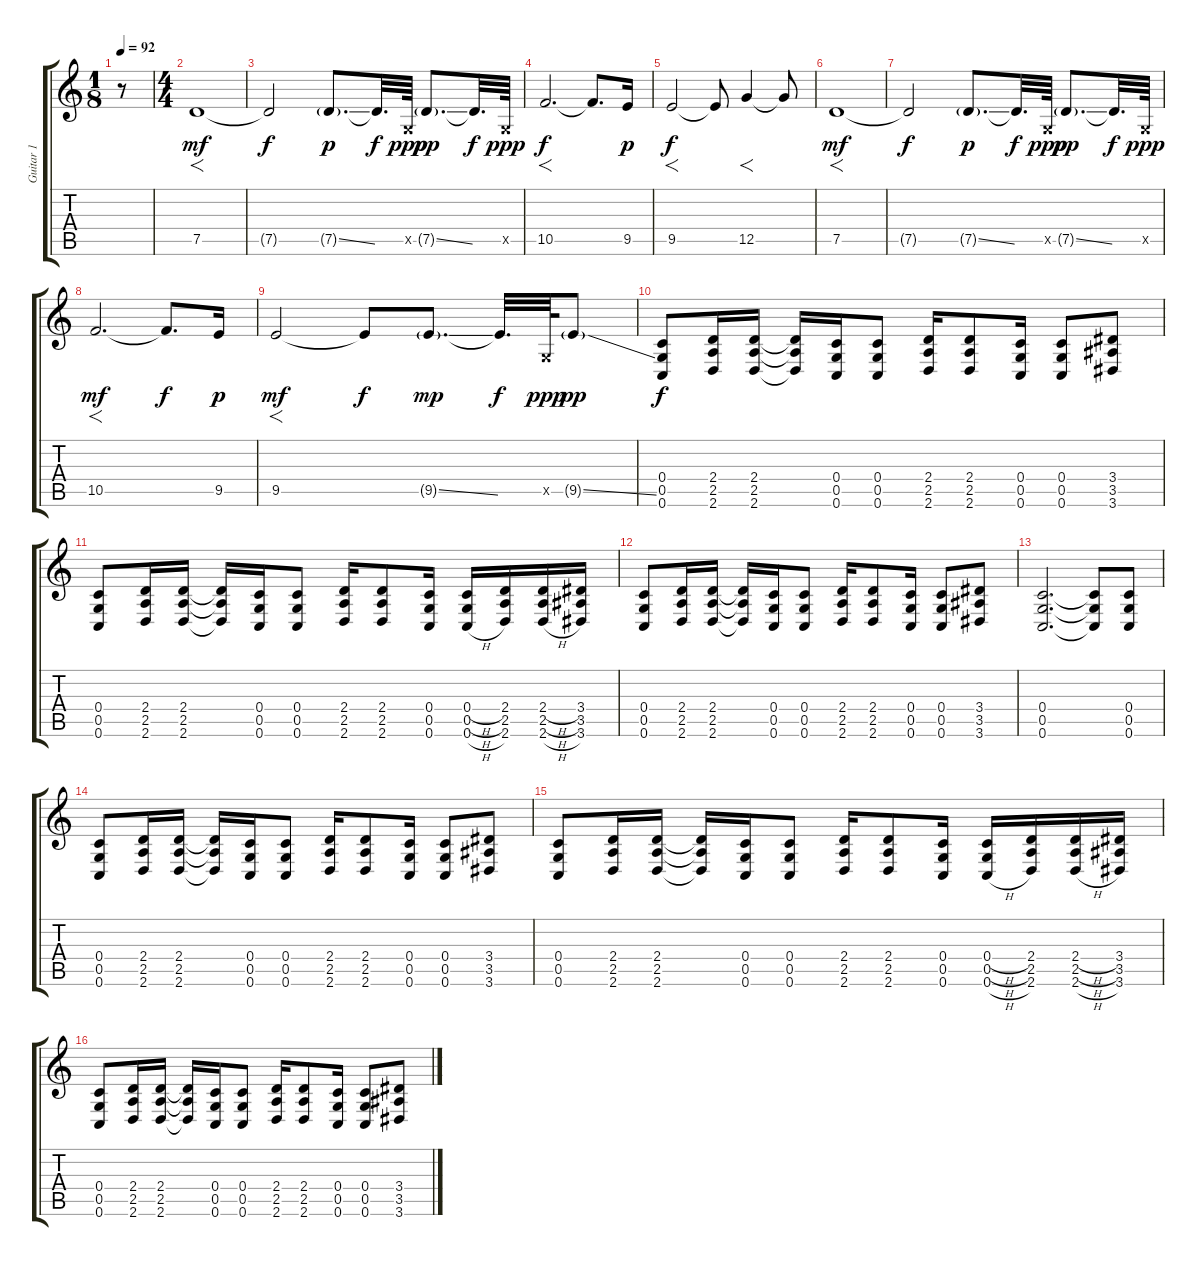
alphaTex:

\track ("Guitar 1" "Guitar 1") {instrument distortionguitar}
\staff {score tabs}
\tuning (D4 A3 F3 C3 G2 C2) {hide}
\ts (1 8)
\tempo 92
\clef g2
\ks c
r.8{dy mf instrument distortionguitar} |
\ts (4 4)
7.5.1{f} |
7.5{t}.2{dy f} 7.5{ss g}.8{d dy p} 7.5{t}.32{d dy f} 0.5{x}.64{dy ppp} 7.5{ss g}.8{d dy pp} 7.5{t}.32{d dy f} 0.5{x}.64{dy ppp} |
10.5.2{f d dy f} 10.5{t}.8{d} 9.5.16{dy p} |
9.5.2{f dy f} 9.5{t}.8 12.5.4{f} 12.5{t}.8 |
7.5.1{f dy mf} |
7.5{t}.2{dy f} 7.5{ss g}.8{d dy p} 7.5{t}.32{d dy f} 0.5{x}.64{dy ppp} 7.5{ss g}.8{d dy pp} 7.5{t}.32{d dy f} 0.5{x}.64{dy ppp} |
10.5.2{f d dy mf} 10.5{t}.8{d dy f} 9.5.16{dy p} |
9.5.2{f dy mf} 9.5{t}.8{dy f} 9.5{ss g}.8{d dy mp} 9.5{t}.32{d dy f} 0.5{x}.64{dy ppp} 9.5{ss g}.8{dy pp} |
(0.4 0.5 0.6).8{dy f} (2.4 2.5 2.6).16 (2.4 2.5 2.6).16 (2.4{t} 2.5{t} 2.6{t}).16 (0.4 0.5 0.6).16 (0.4 0.5 0.6).8 (2.4 2.5 2.6).16 (2.4 2.5 2.6).8 (0.4 0.5 0.6).16 (0.4 0.5 0.6).8 (3.4 3.5 3.6).8 |
(0.4 0.5 0.6).8 (2.4 2.5 2.6).16 (2.4 2.5 2.6).16 (2.4{t} 2.5{t} 2.6{t}).16 (0.4 0.5 0.6).16 (0.4 0.5 0.6).8 (2.4 2.5 2.6).16 (2.4 2.5 2.6).8 (0.4 0.5 0.6).16 (0.4{h} 0.5{h} 0.6{h}).16 (2.4 2.5 2.6).16 (2.4{h} 2.5{h} 2.6{h}).16 (3.4 3.5 3.6).16 |
(0.4 0.5 0.6).8 (2.4 2.5 2.6).16 (2.4 2.5 2.6).16 (2.4{t} 2.5{t} 2.6{t}).16 (0.4 0.5 0.6).16 (0.4 0.5 0.6).8 (2.4 2.5 2.6).16 (2.4 2.5 2.6).8 (0.4 0.5 0.6).16 (0.4 0.5 0.6).8 (3.4 3.5 3.6).8 |
(0.4 0.5 0.6).2{d} (0.4{t} 0.5{t} 0.6{t}).8 (0.4 0.5 0.6).8 |
(0.4 0.5 0.6).8 (2.4 2.5 2.6).16 (2.4 2.5 2.6).16 (2.4{t} 2.5{t} 2.6{t}).16 (0.4 0.5 0.6).16 (0.4 0.5 0.6).8 (2.4 2.5 2.6).16 (2.4 2.5 2.6).8 (0.4 0.5 0.6).16 (0.4 0.5 0.6).8 (3.4 3.5 3.6).8 |
(0.4 0.5 0.6).8 (2.4 2.5 2.6).16 (2.4 2.5 2.6).16 (2.4{t} 2.5{t} 2.6{t}).16 (0.4 0.5 0.6).16 (0.4 0.5 0.6).8 (2.4 2.5 2.6).16 (2.4 2.5 2.6).8 (0.4 0.5 0.6).16 (0.4{h} 0.5{h} 0.6{h}).16 (2.4 2.5 2.6).16 (2.4{h} 2.5{h} 2.6{h}).16 (3.4 3.5 3.6).16 |
(0.4 0.5 0.6).8 (2.4 2.5 2.6).16 (2.4 2.5 2.6).16 (2.4{t} 2.5{t} 2.6{t}).16 (0.4 0.5 0.6).16 (0.4 0.5 0.6).8 (2.4 2.5 2.6).16 (2.4 2.5 2.6).8 (0.4 0.5 0.6).16 (0.4 0.5 0.6).8 (3.4 3.5 3.6).8
